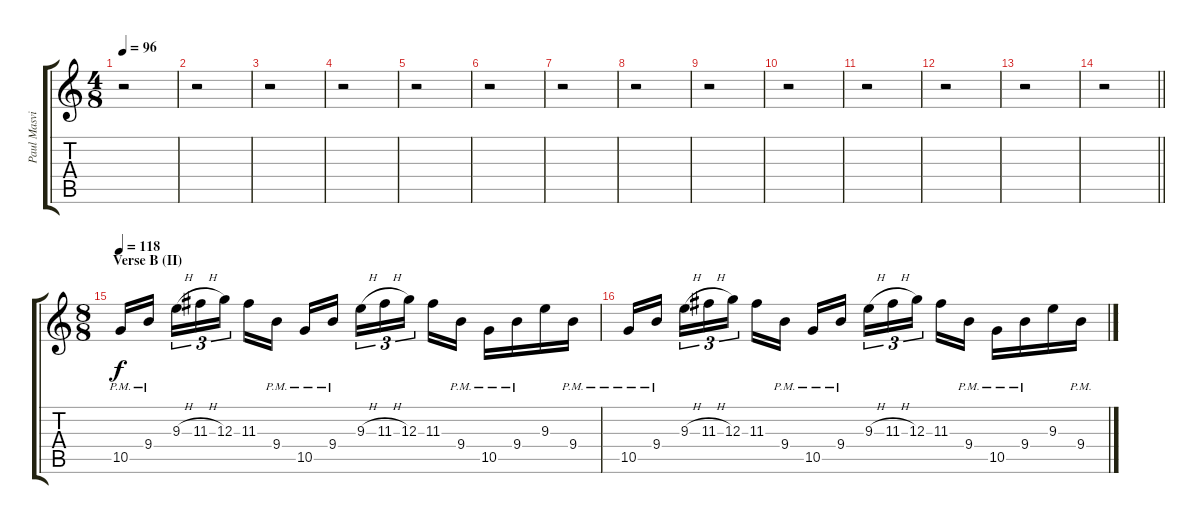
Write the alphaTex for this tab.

\track ("Paul Masvidal (Distortion)" "Paul Masvi") {instrument distortionguitar}
\staff {score tabs}
\tuning (E4 B3 G3 D3 A2 E2) {hide}
\ts (4 8)
\tempo 96
\clef g2
\ks c
r.2{dy f} |
r.2 |
r.2 |
r.2 |
r.2 |
r.2 |
r.2 |
r.2 |
r.2 |
r.2 |
r.2 |
r.2 |
r.2 |
\barLineRight lightlight
r.2 |
\ts (8 8)
\section ("" "Verse B (II)")
\tempo 118
10.5{pm}.16 9.4{pm}.16 9.3{h}.16{tu (3 2)} 11.3{h}.16{tu (3 2)} 12.3.16{tu (3 2)} 11.3.16 9.4{pm}.16 10.5{pm}.16 9.4{pm}.16 9.3{h}.16{tu (3 2)} 11.3{h}.16{tu (3 2)} 12.3.16{tu (3 2)} 11.3.16 9.4{pm}.16 10.5{pm}.16 9.4{pm}.16 9.3.16 9.4{pm}.16 |
10.5{pm}.16 9.4{pm}.16 9.3{h}.16{tu (3 2)} 11.3{h}.16{tu (3 2)} 12.3.16{tu (3 2)} 11.3.16 9.4{pm}.16 10.5{pm}.16 9.4{pm}.16 9.3{h}.16{tu (3 2)} 11.3{h}.16{tu (3 2)} 12.3.16{tu (3 2)} 11.3.16 9.4{pm}.16 10.5{pm}.16 9.4{pm}.16 9.3.16 9.4{pm}.16
